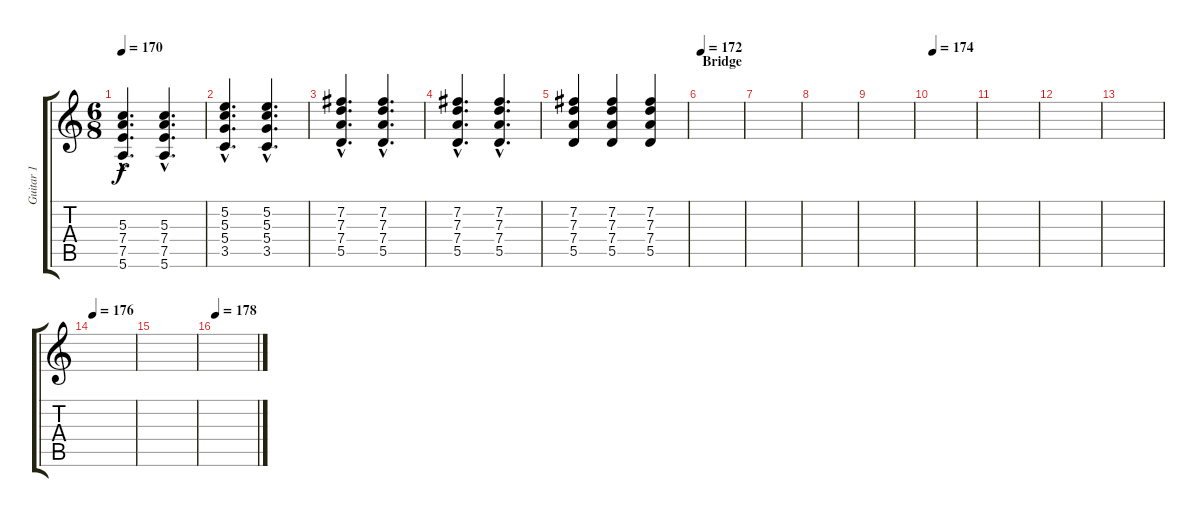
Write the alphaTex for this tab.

\track ("Guitar 1" "Guitar 1") {instrument distortionguitar}
\staff {score tabs}
\tuning (E4 B3 G3 D3 A2 E2) {hide}
\ts (6 8)
\tempo 170
\clef g2
\ks c
(5.3{hac} 7.4{hac} 7.5{hac} 5.6{hac}).4{d dy f} (5.3{hac} 7.4{hac} 7.5{hac} 5.6{hac}).4{d} |
(5.2{hac} 5.3{hac} 5.4{hac} 3.5{hac}).4{d} (5.2{hac} 5.3{hac} 5.4{hac} 3.5{hac}).4{d} |
(7.2{hac} 7.3{hac} 7.4{hac} 5.5{hac}).4{d} (7.2{hac} 7.3{hac} 7.4{hac} 5.5{hac}).4{d} |
(7.2{hac} 7.3{hac} 7.4{hac} 5.5{hac}).4{d} (7.2{hac} 7.3{hac} 7.4{hac} 5.5{hac}).4{d} |
(7.2 7.3 7.4 5.5).4 (7.2 7.3 7.4 5.5).4 (7.2 7.3 7.4 5.5).4 |
\section ("" "Bridge")
\tempo 172
|
|
|
|
\tempo 174
|
|
|
|
\tempo 176
|
|
\tempo 178
